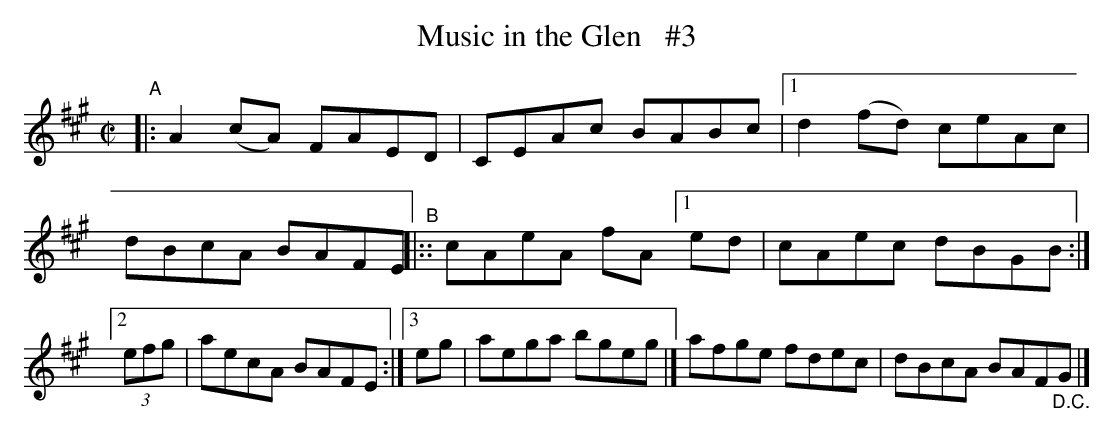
X:1
T: Music in the Glen   #3
M: C|
L: 1/8
K: A
"^A"\
|: A2(cA) FAED | CEAc BABc |[1 d2(fd) ceAc | dBcA BAFE \
 :|[2 defg agaf | edcB A2 Hz2 |]
"^B"\
|:: cAeA fA [1 ed | cAec dBGB :|[2 (3efg | aecA BAFE :|\
[3 eg | aega bgeg |] afge fdec | dBcA BAF"_D.C."G |]
